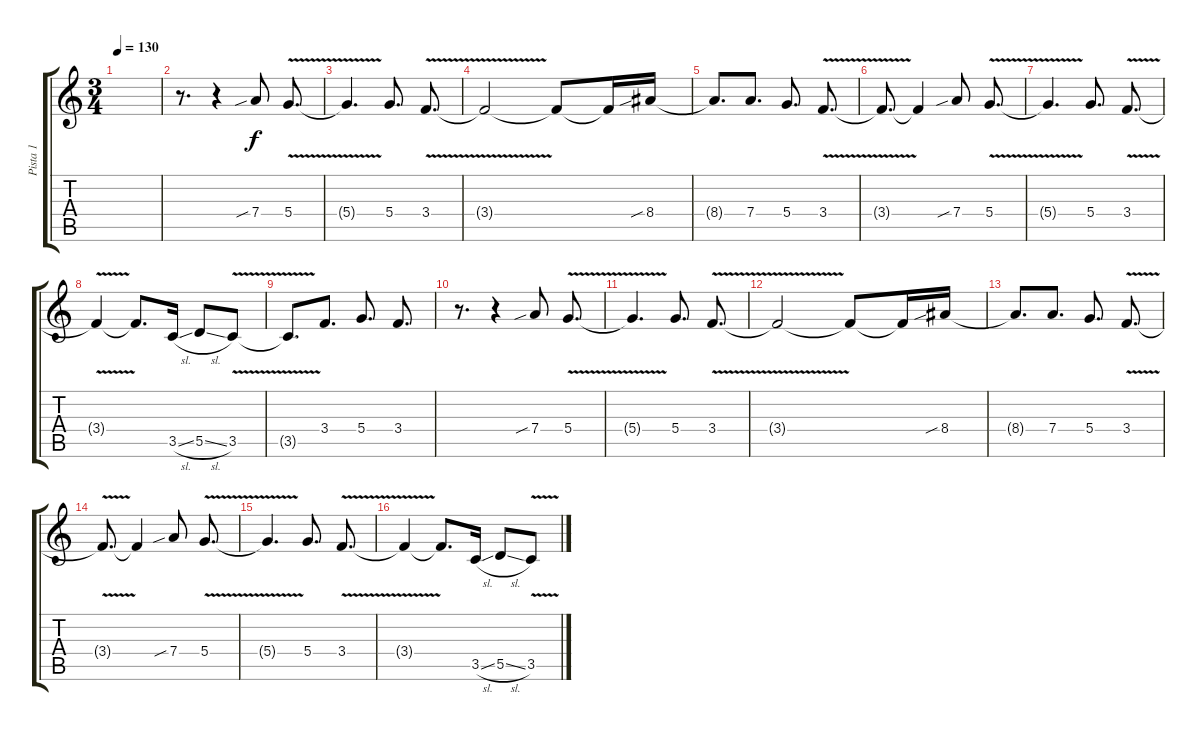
\track ("Pista 1" "Pista 1") {instrument distortionguitar}
\staff {score tabs}
\tuning (E4 B3 G3 D3 A2 E2) {hide}
\ts (3 4)
\tempo 130
\clef g2
\ks c
|
r.8{d} r.4 7.4{sib}.8 5.4{v}.8{d} |
5.4{t}.4{d} 5.4.8{d} 3.4{v}.8{d} |
3.4{t}.2 3.4{t}.8 3.4{t}.16 8.4{sib}.16 |
8.4{t}.8{d} 7.4.8{d} 5.4.8{d} 3.4{v}.8{d} |
3.4{t}.8{d} 3.4{t}.4 7.4{sib}.8 5.4{v}.8{d} |
5.4{t}.4{d} 5.4.8{d} 3.4{v}.8{d} |
3.4{t}.4 3.4{t}.8{d} 3.5{sl}.16 5.5{sl}.8 3.5{v}.8 |
3.5{t}.8{d} 3.4.8{d} 5.4.8{d} 3.4.8{d} |
r.8{d} r.4 7.4{sib}.8 5.4{v}.8{d} |
5.4{t}.4{d} 5.4.8{d} 3.4{v}.8{d} |
3.4{t}.2 3.4{t}.8 3.4{t}.16 8.4{sib}.16 |
8.4{t}.8{d} 7.4.8{d} 5.4.8{d} 3.4{v}.8{d} |
3.4{t}.8{d} 3.4{t}.4 7.4{sib}.8 5.4{v}.8{d} |
5.4{t}.4{d} 5.4.8{d} 3.4{v}.8{d} |
3.4{t}.4 3.4{t}.8{d} 3.5{sl}.16 5.5{sl}.8 3.5{v}.8
